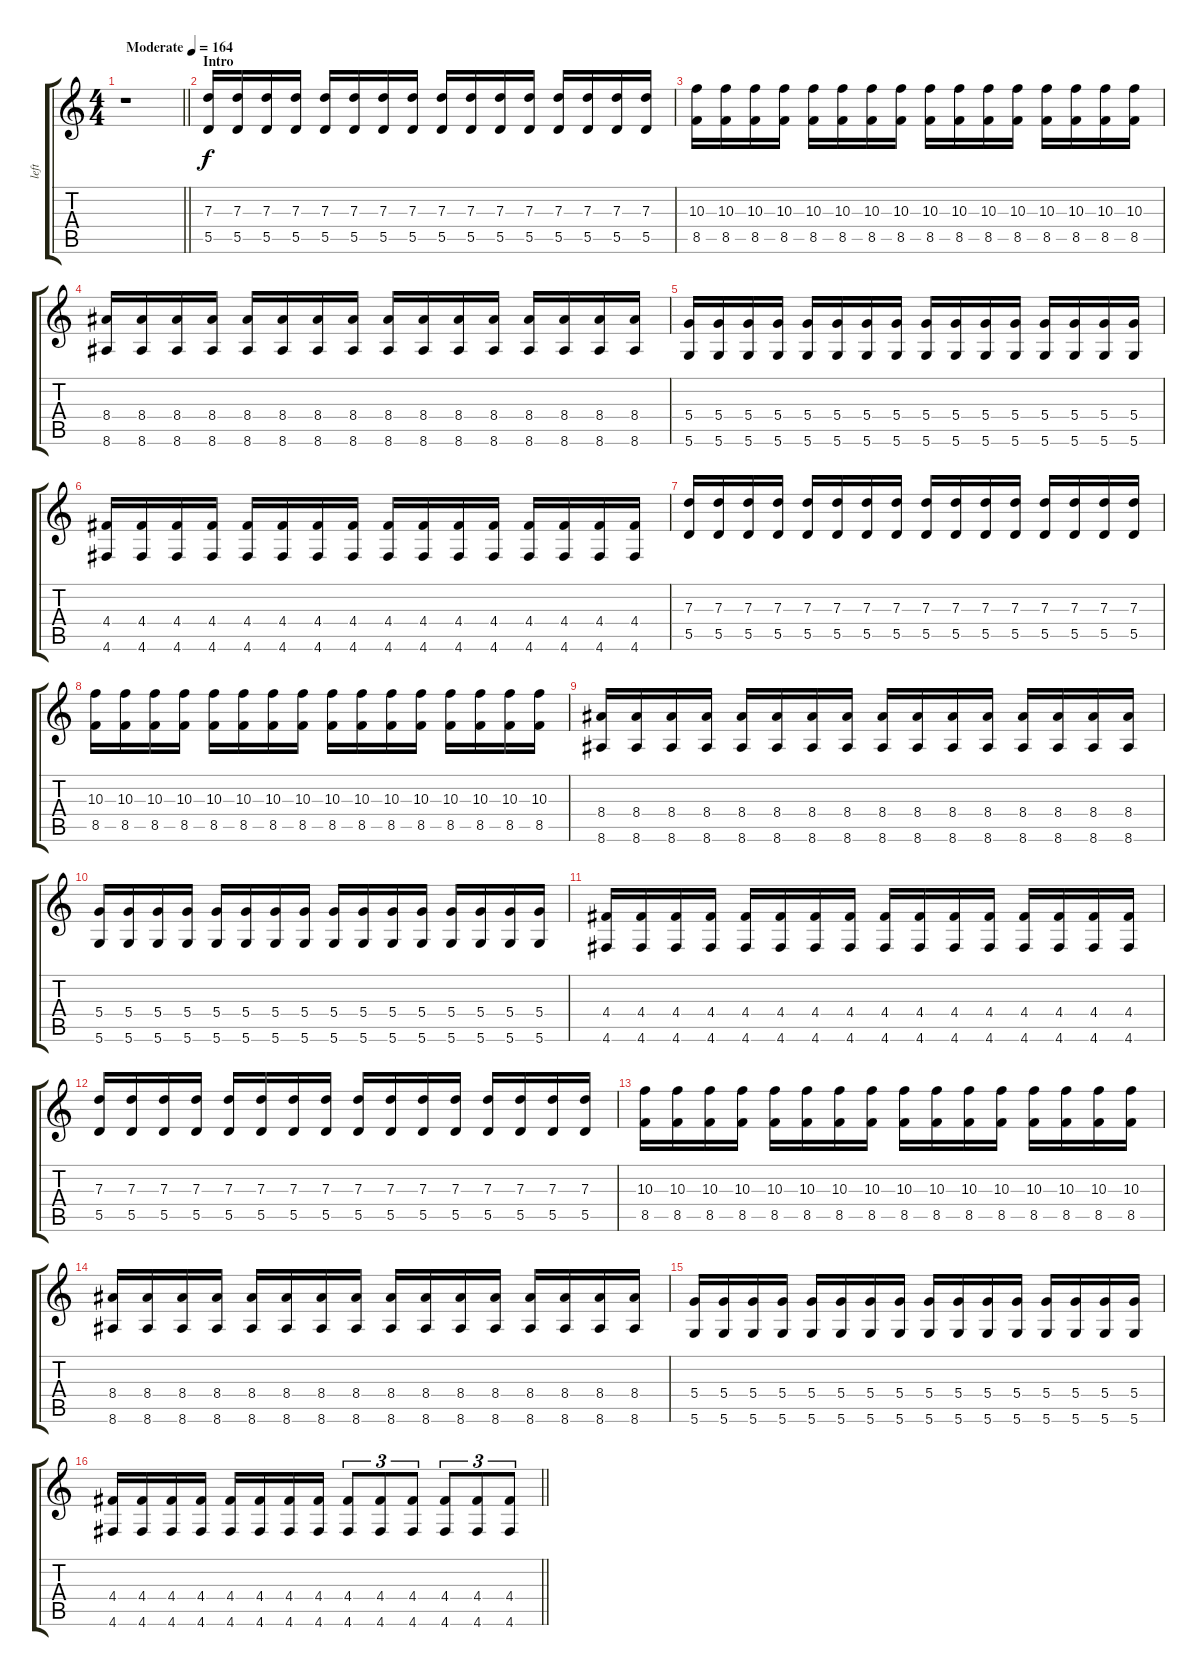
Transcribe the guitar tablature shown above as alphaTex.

\track ("left" "left") {instrument overdrivenguitar}
\staff {score tabs}
\tuning (E4 B3 G3 D3 A2 D2) {hide}
\ts (4 4)
\tempo (164 "Moderate")
\clef g2
\barLineRight lightlight
\ks c
r.1{dy f instrument overdrivenguitar} |
\section ("" "Intro")
(7.3 5.5).16 (7.3 5.5).16 (7.3 5.5).16 (7.3 5.5).16 (7.3 5.5).16 (7.3 5.5).16 (7.3 5.5).16 (7.3 5.5).16 (7.3 5.5).16 (7.3 5.5).16 (7.3 5.5).16 (7.3 5.5).16 (7.3 5.5).16 (7.3 5.5).16 (7.3 5.5).16 (7.3 5.5).16 |
(10.3 8.5).16 (10.3 8.5).16 (10.3 8.5).16 (10.3 8.5).16 (10.3 8.5).16 (10.3 8.5).16 (10.3 8.5).16 (10.3 8.5).16 (10.3 8.5).16 (10.3 8.5).16 (10.3 8.5).16 (10.3 8.5).16 (10.3 8.5).16 (10.3 8.5).16 (10.3 8.5).16 (10.3 8.5).16 |
(8.4 8.6).16 (8.4 8.6).16 (8.4 8.6).16 (8.4 8.6).16 (8.4 8.6).16 (8.4 8.6).16 (8.4 8.6).16 (8.4 8.6).16 (8.4 8.6).16 (8.4 8.6).16 (8.4 8.6).16 (8.4 8.6).16 (8.4 8.6).16 (8.4 8.6).16 (8.4 8.6).16 (8.4 8.6).16 |
(5.4 5.6).16 (5.4 5.6).16 (5.4 5.6).16 (5.4 5.6).16 (5.4 5.6).16 (5.4 5.6).16 (5.4 5.6).16 (5.4 5.6).16 (5.4 5.6).16 (5.4 5.6).16 (5.4 5.6).16 (5.4 5.6).16 (5.4 5.6).16 (5.4 5.6).16 (5.4 5.6).16 (5.4 5.6).16 |
(4.4 4.6).16 (4.4 4.6).16 (4.4 4.6).16 (4.4 4.6).16 (4.4 4.6).16 (4.4 4.6).16 (4.4 4.6).16 (4.4 4.6).16 (4.4 4.6).16 (4.4 4.6).16 (4.4 4.6).16 (4.4 4.6).16 (4.4 4.6).16 (4.4 4.6).16 (4.4 4.6).16 (4.4 4.6).16 |
(7.3 5.5).16 (7.3 5.5).16 (7.3 5.5).16 (7.3 5.5).16 (7.3 5.5).16 (7.3 5.5).16 (7.3 5.5).16 (7.3 5.5).16 (7.3 5.5).16 (7.3 5.5).16 (7.3 5.5).16 (7.3 5.5).16 (7.3 5.5).16 (7.3 5.5).16 (7.3 5.5).16 (7.3 5.5).16 |
(10.3 8.5).16 (10.3 8.5).16 (10.3 8.5).16 (10.3 8.5).16 (10.3 8.5).16 (10.3 8.5).16 (10.3 8.5).16 (10.3 8.5).16 (10.3 8.5).16 (10.3 8.5).16 (10.3 8.5).16 (10.3 8.5).16 (10.3 8.5).16 (10.3 8.5).16 (10.3 8.5).16 (10.3 8.5).16 |
(8.4 8.6).16 (8.4 8.6).16 (8.4 8.6).16 (8.4 8.6).16 (8.4 8.6).16 (8.4 8.6).16 (8.4 8.6).16 (8.4 8.6).16 (8.4 8.6).16 (8.4 8.6).16 (8.4 8.6).16 (8.4 8.6).16 (8.4 8.6).16 (8.4 8.6).16 (8.4 8.6).16 (8.4 8.6).16 |
(5.4 5.6).16 (5.4 5.6).16 (5.4 5.6).16 (5.4 5.6).16 (5.4 5.6).16 (5.4 5.6).16 (5.4 5.6).16 (5.4 5.6).16 (5.4 5.6).16 (5.4 5.6).16 (5.4 5.6).16 (5.4 5.6).16 (5.4 5.6).16 (5.4 5.6).16 (5.4 5.6).16 (5.4 5.6).16 |
(4.4 4.6).16 (4.4 4.6).16 (4.4 4.6).16 (4.4 4.6).16 (4.4 4.6).16 (4.4 4.6).16 (4.4 4.6).16 (4.4 4.6).16 (4.4 4.6).16 (4.4 4.6).16 (4.4 4.6).16 (4.4 4.6).16 (4.4 4.6).16 (4.4 4.6).16 (4.4 4.6).16 (4.4 4.6).16 |
(7.3 5.5).16 (7.3 5.5).16 (7.3 5.5).16 (7.3 5.5).16 (7.3 5.5).16 (7.3 5.5).16 (7.3 5.5).16 (7.3 5.5).16 (7.3 5.5).16 (7.3 5.5).16 (7.3 5.5).16 (7.3 5.5).16 (7.3 5.5).16 (7.3 5.5).16 (7.3 5.5).16 (7.3 5.5).16 |
(10.3 8.5).16 (10.3 8.5).16 (10.3 8.5).16 (10.3 8.5).16 (10.3 8.5).16 (10.3 8.5).16 (10.3 8.5).16 (10.3 8.5).16 (10.3 8.5).16 (10.3 8.5).16 (10.3 8.5).16 (10.3 8.5).16 (10.3 8.5).16 (10.3 8.5).16 (10.3 8.5).16 (10.3 8.5).16 |
(8.4 8.6).16 (8.4 8.6).16 (8.4 8.6).16 (8.4 8.6).16 (8.4 8.6).16 (8.4 8.6).16 (8.4 8.6).16 (8.4 8.6).16 (8.4 8.6).16 (8.4 8.6).16 (8.4 8.6).16 (8.4 8.6).16 (8.4 8.6).16 (8.4 8.6).16 (8.4 8.6).16 (8.4 8.6).16 |
(5.4 5.6).16 (5.4 5.6).16 (5.4 5.6).16 (5.4 5.6).16 (5.4 5.6).16 (5.4 5.6).16 (5.4 5.6).16 (5.4 5.6).16 (5.4 5.6).16 (5.4 5.6).16 (5.4 5.6).16 (5.4 5.6).16 (5.4 5.6).16 (5.4 5.6).16 (5.4 5.6).16 (5.4 5.6).16 |
\barLineRight lightlight
(4.4 4.6).16 (4.4 4.6).16 (4.4 4.6).16 (4.4 4.6).16 (4.4 4.6).16 (4.4 4.6).16 (4.4 4.6).16 (4.4 4.6).16 (4.4 4.6).8{tu (3 2)} (4.4 4.6).8{tu (3 2)} (4.4 4.6).8{tu (3 2)} (4.4 4.6).8{tu (3 2)} (4.4 4.6).8{tu (3 2)} (4.4 4.6).8{tu (3 2)}
